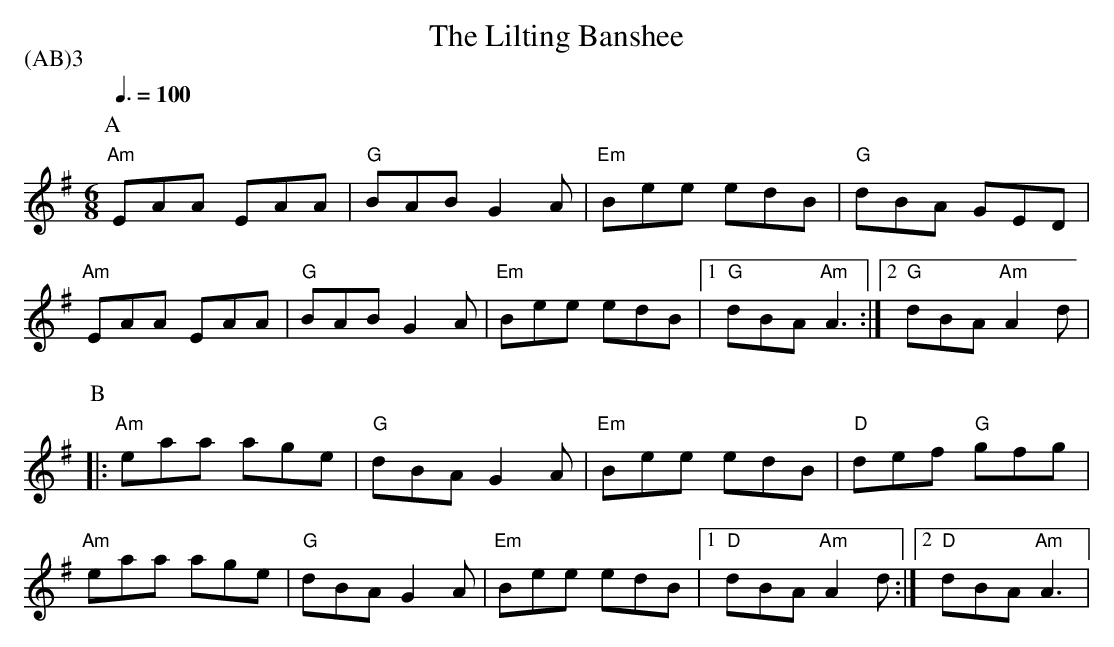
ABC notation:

X:1
T:Lilting Banshee, The
P:(AB)3
M:6/8
L:1/8
Q:3/8=100
K:Ador
[P:A]"Am"EAA EAA|"G"BAB G2A|"Em"Bee edB|"G"dBA GED|
"Am"EAA EAA|"G"BAB G2A|"Em"Bee edB|1"G"dBA "Am"A3:|2"G"dBA "Am"A2d|
[P:B]|:"Am"eaa age|"G"dBA G2A|"Em"Bee edB|"D"def "G"gfg|
"Am"eaa age|"G"dBA G2A|"Em"Bee edB|1"D"dBA "Am"A2d:|2"D"dBA "Am"A3|
